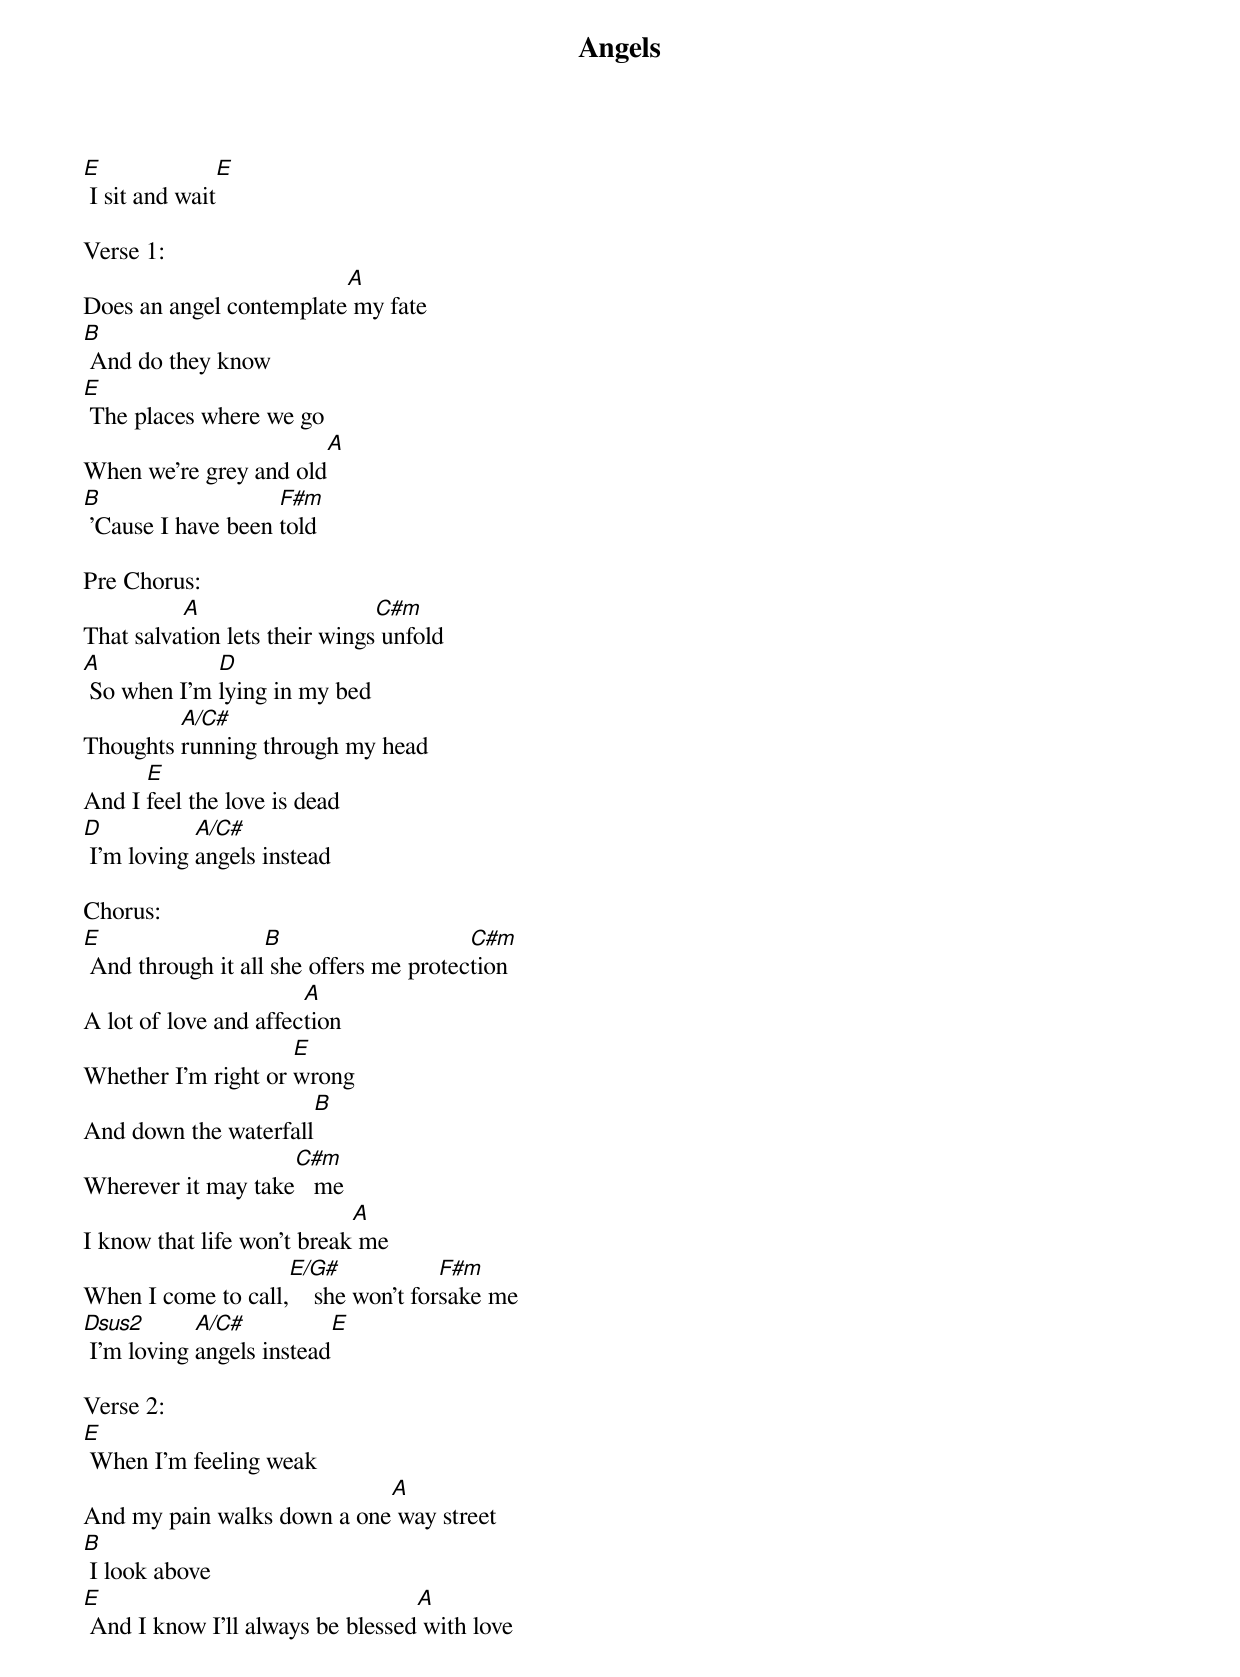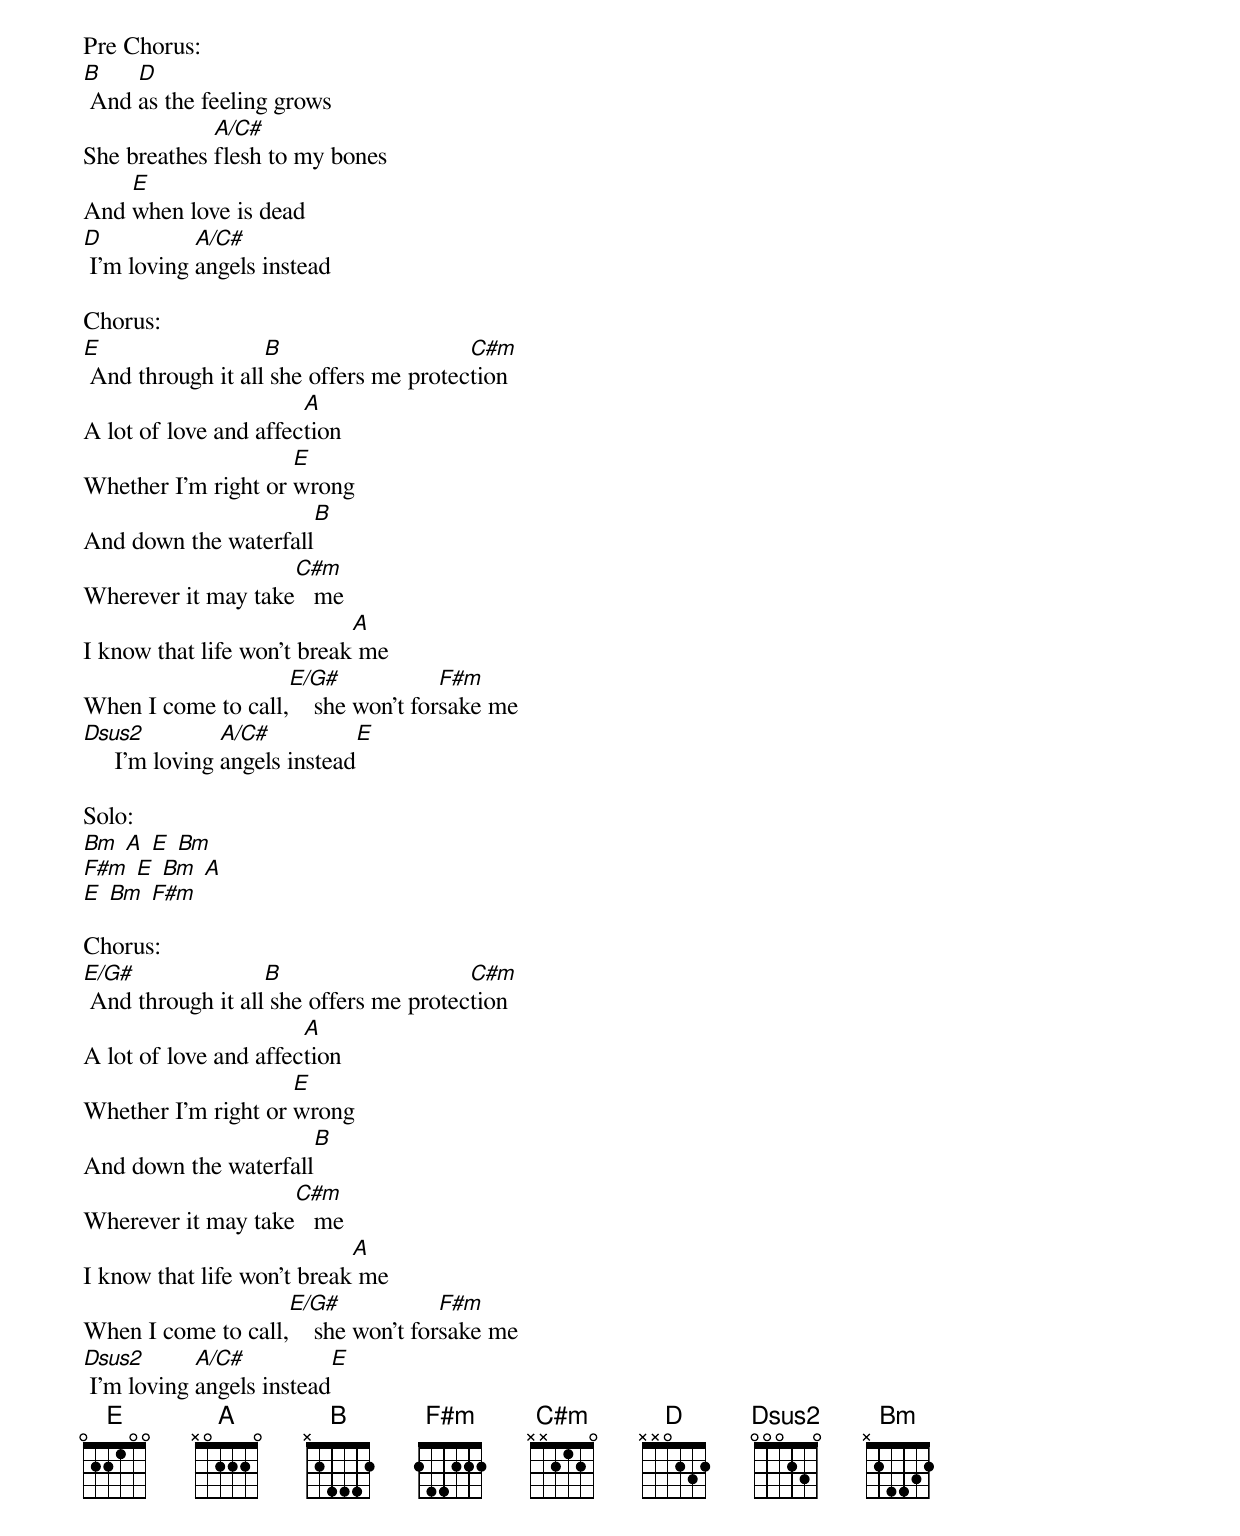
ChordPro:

{title:Angels}
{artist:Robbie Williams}
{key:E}
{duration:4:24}
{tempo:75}

[E] I sit and wait[E]

Verse 1:
Does an angel contemplate[A] my fate
[B] And do they know
[E] The places where we go
When we're grey and old[A]
[B] 'Cause I have been [F#m]told

Pre Chorus:
That salva[A]tion lets their wings[C#m] unfold
[A] So when I'm [D]lying in my bed
Thoughts [A/C#]running through my head
And I [E]feel the love is dead
[D] I'm loving [A/C#]angels instead

Chorus:
[E] And through it all[B] she offers me protec[C#m]tion
A lot of love and affec[A]tion
Whether I'm right or [E]wrong
And down the waterfall[B]
Wherever it may take[C#m]   me
I know that life won't break[A] me
When I come to call,[E/G#]    she won't for[F#m]sake me
[Dsus2] I'm loving [A/C#]angels instead[E]

Verse 2:
[E] When I'm feeling weak
And my pain walks down a one[A] way street
[B] I look above
[E] And I know I'll always be blessed[A] with love

Pre Chorus:
[B] And [D]as the feeling grows
She breathes [A/C#]flesh to my bones
And [E]when love is dead
[D] I'm loving [A/C#]angels instead

Chorus:
[E] And through it all[B] she offers me protec[C#m]tion
A lot of love and affec[A]tion
Whether I'm right or [E]wrong
And down the waterfall[B]
Wherever it may take[C#m]   me
I know that life won't break[A] me
When I come to call,[E/G#]    she won't for[F#m]sake me
[Dsus2]     I'm loving [A/C#]angels instead[E]

Solo:
[Bm] [A] [E] [Bm]
[F#m] [E] [Bm] [A]
[E] [Bm] [F#m]

Chorus:
[E/G#] And through it all[B] she offers me protec[C#m]tion
A lot of love and affec[A]tion
Whether I'm right or [E]wrong
And down the waterfall[B]
Wherever it may take[C#m]   me
I know that life won't break[A] me
When I come to call,[E/G#]    she won't for[F#m]sake me
[Dsus2] I'm loving [A/C#]angels instead[E]
